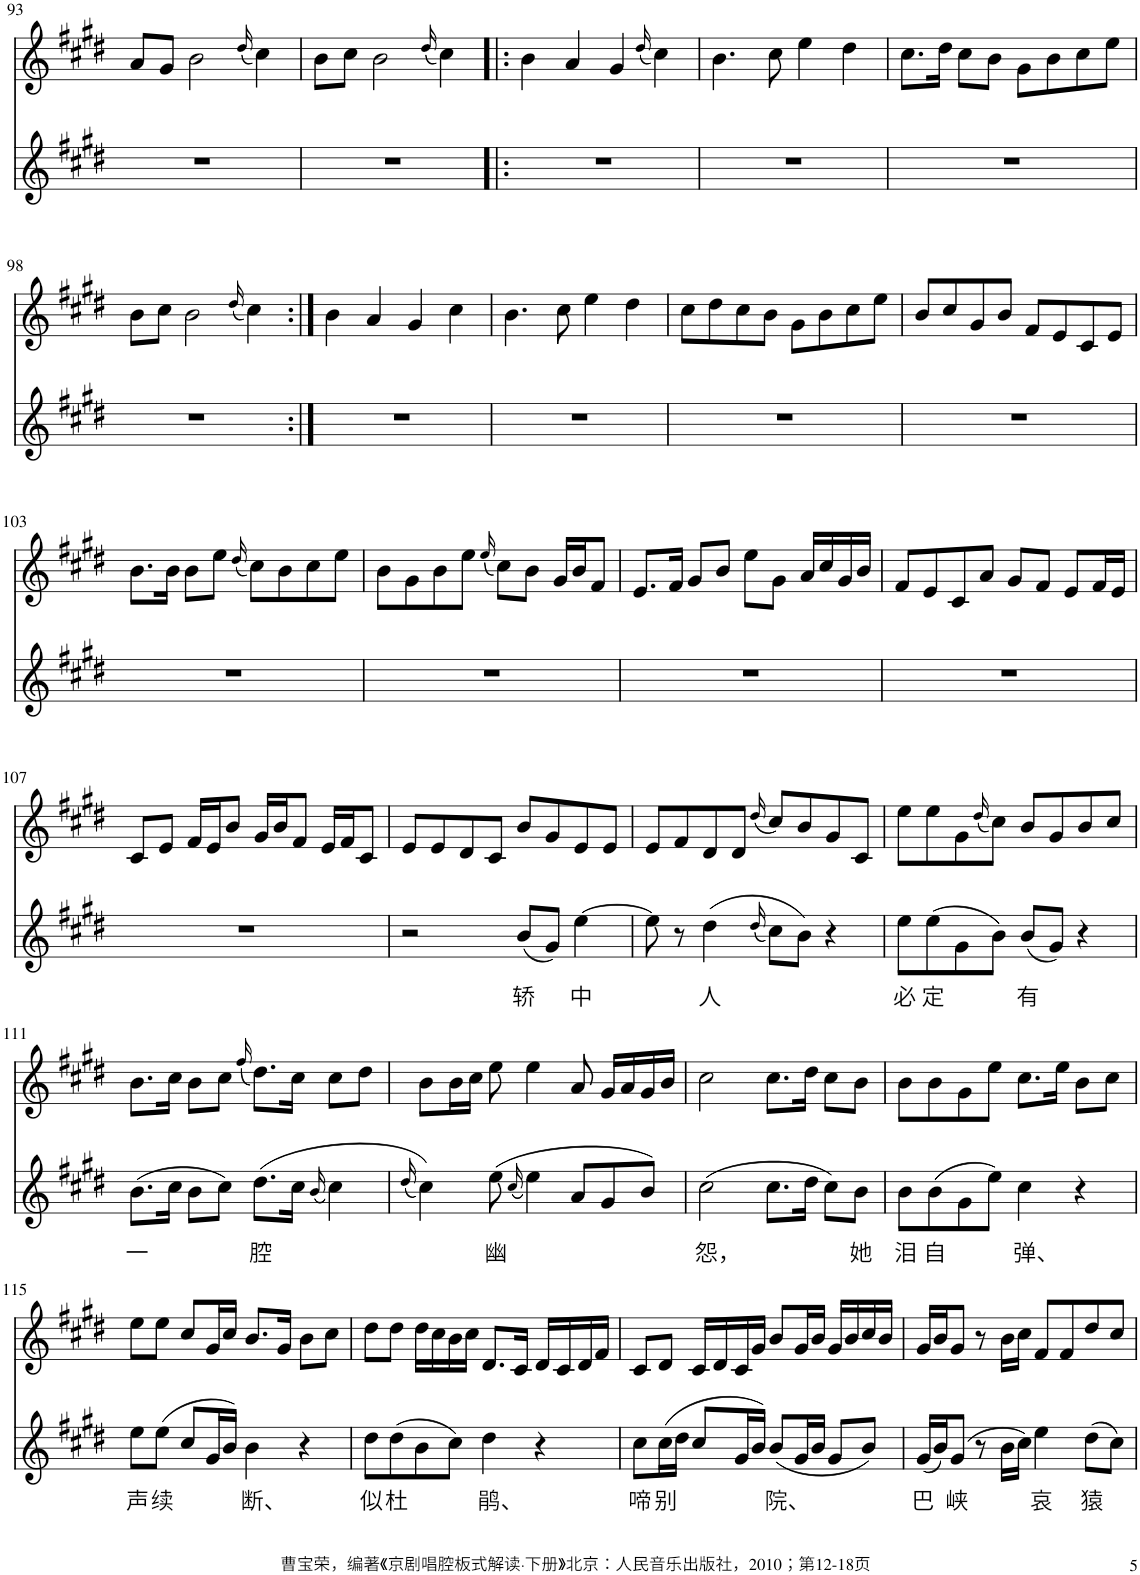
**kern	**text	**kern
*part2	*part2	*part1
*staff2	*staff2	*staff1
*I"Piano	*	*I"Piano
*I'Pno	*	*I'Pno
!!LO:PB:g=z
*clefG2	*	*clefG2
*k[f#c#g#d#]	*	*k[f#c#g#d#]
*M4/4	*	*M4/4
=93	=93	=93
1r	.	8a/L
.	.	8g#/J
.	.	2b\
.	.	(16qdd#/
.	.	4cc#\)
=94	=94	=94
1r	.	8b\L
.	.	8cc#\J
.	.	2b\
.	.	(16qdd#/
.	.	4cc#\)
=95!|:	=95!|:	=95!|:
1r	.	4b\
.	.	4a/
.	.	4g#/
.	.	(16qdd#/
.	.	4cc#\)
=96	=96	=96
1r	.	4.b\
.	.	8cc#\
.	.	4ee\
.	.	4dd#\
=97	=97	=97
1r	.	8.cc#\L
.	.	16dd#\Jk
.	.	8cc#\L
.	.	8b\J
.	.	8g#\L
.	.	8b\
.	.	8cc#\
.	.	8ee\J
!!LO:LB:g=z
=98	=98	=98
1r	.	8b\L
.	.	8cc#\J
.	.	2b\
.	.	(16qdd#/
.	.	4cc#\)
=99:|!	=99:|!	=99:|!
1r	.	4b\
.	.	4a/
.	.	4g#/
.	.	4cc#\
=100	=100	=100
1r	.	4.b\
.	.	8cc#\
.	.	4ee\
.	.	4dd#\
=101	=101	=101
1r	.	8cc#\L
.	.	8dd#\
.	.	8cc#\
.	.	8b\J
.	.	8g#\L
.	.	8b\
.	.	8cc#\
.	.	8ee\J
=102	=102	=102
1r	.	8b/L
.	.	8cc#/
.	.	8g#/
.	.	8b/J
.	.	8f#/L
.	.	8e/
.	.	8c#/
.	.	8e/J
!!LO:LB:g=z
=103	=103	=103
1r	.	8.b\L
.	.	16b\Jk
.	.	8b\L
.	.	8ee\J
.	.	(16qdd#/
.	.	8cc#\L)
.	.	8b\
.	.	8cc#\
.	.	8ee\J
=104	=104	=104
1r	.	8b\L
.	.	8g#\
.	.	8b\
.	.	8ee\J
.	.	(16qee/
.	.	8cc#\L)
.	.	8b\J
.	.	16g#/LL
.	.	16b/J
.	.	8f#/J
=105	=105	=105
1r	.	8.e/L
.	.	16f#/Jk
.	.	8g#/L
.	.	8b/J
.	.	8ee\L
.	.	8g#\J
.	.	16a/LL
.	.	16cc#/
.	.	16g#/
.	.	16b/JJ
=106	=106	=106
1r	.	8f#/L
.	.	8e/
.	.	8c#/
.	.	8a/J
.	.	8g#/L
.	.	8f#/J
.	.	8e/L
.	.	16f#/L
.	.	16e/JJ
!!LO:LB:g=z
=107	=107	=107
1r	.	8c#/L
.	.	8e/J
.	.	16f#/LL
.	.	16e/J
.	.	8b/J
.	.	16g#/LL
.	.	16b/J
.	.	8f#/J
.	.	16e/LL
.	.	16f#/J
.	.	8c#/J
=108	=108	=108
2r	.	8e/L
.	.	8e/
.	.	8d#/
.	.	8c#/J
!	!LO:LY:b	!
(8b/L	轿	8b/L
8g#/J)	.	8g#/
!	!LO:LY:b	!
[4ee\	中	8e/
.	.	8e/J
=109	=109	=109
8ee\]	.	8e/L
8r	.	8f#/
!	!LO:LY:b	!
(4dd#\	人	8d#/
.	.	8d#/J
(16qdd#/	.	(16qdd#/
8cc#\L)	.	8cc#/L)
8b\J)	.	8b/
4r	.	8g#/
.	.	8c#/J
=110	=110	=110
!	!LO:LY:b	!
8ee\L	必	8ee\L
!	!LO:LY:b	!
(8ee\	定	8ee\
8g#\	.	8g#\
.	.	(16qdd#/
8b\J)	.	8cc#\J)
!	!LO:LY:b	!
(8b/L	有	8b/L
8g#/J)	.	8g#/
4r	.	8b/
.	.	8cc#/J
!!LO:LB:g=z
=111	=111	=111
!	!LO:LY:b	!
(8.b\L	一	8.b\L
16cc#\Jk	.	16cc#\Jk
8b\L	.	8b\L
8cc#\J)	.	8cc#\J
.	.	(16qff#/
!	!LO:LY:b	!
(8.dd#\L	腔	8.dd#\L)
16cc#\Jk	.	16cc#\Jk
(16qb/	.	.
4cc#\)	.	8cc#\L
.	.	8dd#\J
=112	=112	=112
(16qdd#/	.	.
4cc#\))	.	8b\L
.	.	16b\L
.	.	16cc#\JJ
!	!LO:LY:b	!
(8ee\	幽	8ee\
(16qcc#/	.	.
4ee\)	.	4ee\
8a/L	.	8a/
8g#/	.	16g#/LL
.	.	16a/
8b/J)	.	16g#/
.	.	16b/JJ
=113	=113	=113
!	!LO:LY:b	!
(2cc#\	怨，	2cc#\
8.cc#\L	.	8.cc#\L
16dd#\Jk	.	16dd#\Jk
8cc#\L)	.	8cc#\L
!	!LO:LY:b	!
8b\J	她	8b\J
=114	=114	=114
!	!LO:LY:b	!
8b\L	泪	8b\L
!	!LO:LY:b	!
(8b\	自	8b\
8g#\	.	8g#\
8ee\J)	.	8ee\J
!	!LO:LY:b	!
4cc#\	弹、	8.cc#\L
.	.	16ee\Jk
4r	.	8b\L
.	.	8cc#\J
!!LO:LB:g=z
=115	=115	=115
!	!LO:LY:b	!
8ee\L	声	8ee\L
!	!LO:LY:b	!
(8ee\J	续	8ee\J
8cc#/L	.	8cc#/L
16g#/L	.	16g#/L
16b/JJ)	.	16cc#/JJ
!	!LO:LY:b	!
4b\	断、	8.b/L
.	.	16g#/Jk
4r	.	8b\L
.	.	8cc#\J
=116	=116	=116
!	!LO:LY:b	!
8dd#\L	似	8dd#\L
!	!LO:LY:b	!
(8dd#\	杜	8dd#\J
8b\	.	16dd#\LL
.	.	16cc#\
8cc#\J)	.	16b\
.	.	16cc#\JJ
!	!LO:LY:b	!
4dd#\	鹃、	8.d#/L
.	.	16c#/Jk
4r	.	16d#/LL
.	.	16c#/
.	.	16d#/
.	.	16f#/JJ
=117	=117	=117
!	!LO:LY:b	!
8cc#\L	啼	8c#/L
!	!LO:LY:b	!
(16cc#\L	别	8d#/J
16dd#\JJ	.	.
8cc#/L	.	16c#/LL
.	.	16d#/
16g#/L	.	16c#/
16b/JJ)	.	16g#/JJ
!	!LO:LY:b	!
(8b/L	院、	8b/L
16g#/L	.	16g#/L
16b/JJ	.	16b/JJ
8g#/L	.	16g#/LL
.	.	16b/
8b/J)	.	16cc#/
.	.	16b/JJ
=118	=118	=118
!	!LO:LY:b	!
(16g#/LL	巴	16g#/LL
16b/J)	.	16b/J
!	!LO:LY:b	!
(8g#/J	峡	8g#/J
8r	.	8r
16b\LL	.	16b\LL
16cc#\JJ)	.	16cc#\JJ
!	!LO:LY:b	!
4ee\	哀	8f#/L
.	.	8f#/
!	!LO:LY:b	!
(8dd#\L	猿	8dd#/
8cc#\J)	.	8cc#/J
=	=	=
*-	*-	*-
